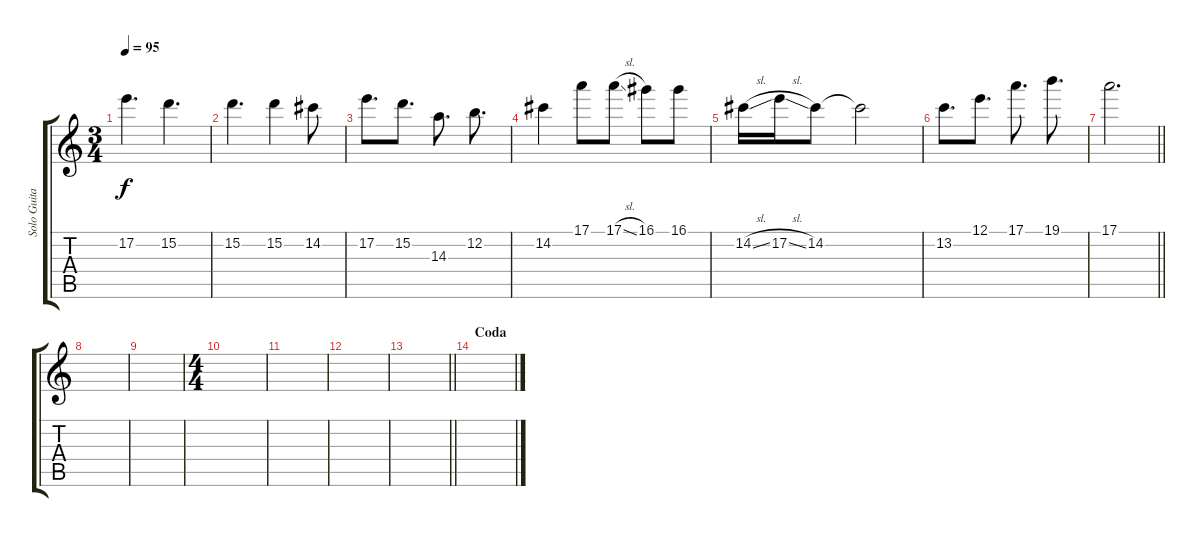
\track ("Solo Guitar" "Solo Guita") {instrument distortionguitar}
\staff {score tabs}
\tuning (E4 B3 G3 D3 A2 D2) {hide}
\ts (3 4)
\tempo 95
\clef g2
\ks c
17.2.4{d dy f} 15.2.4{d} |
15.2.4{d} 15.2.4 14.2.8 |
17.2.8{d} 15.2.8{d} 14.3.8{d} 12.2.8{d} |
14.2.4 17.1.8 17.1{sl}.8 16.1.8 16.1.8 |
14.2{sl}.16 17.2{sl}.16 14.2.8 14.2{t}.2 |
13.2.8{d} 12.1.8{d} 17.1.8{d} 19.1.8{d} |
\barLineRight lightlight
17.1.2{d} |
|
|
\ts (4 4)
|
|
|
\barLineRight lightlight
|
\section ("" "Coda")
